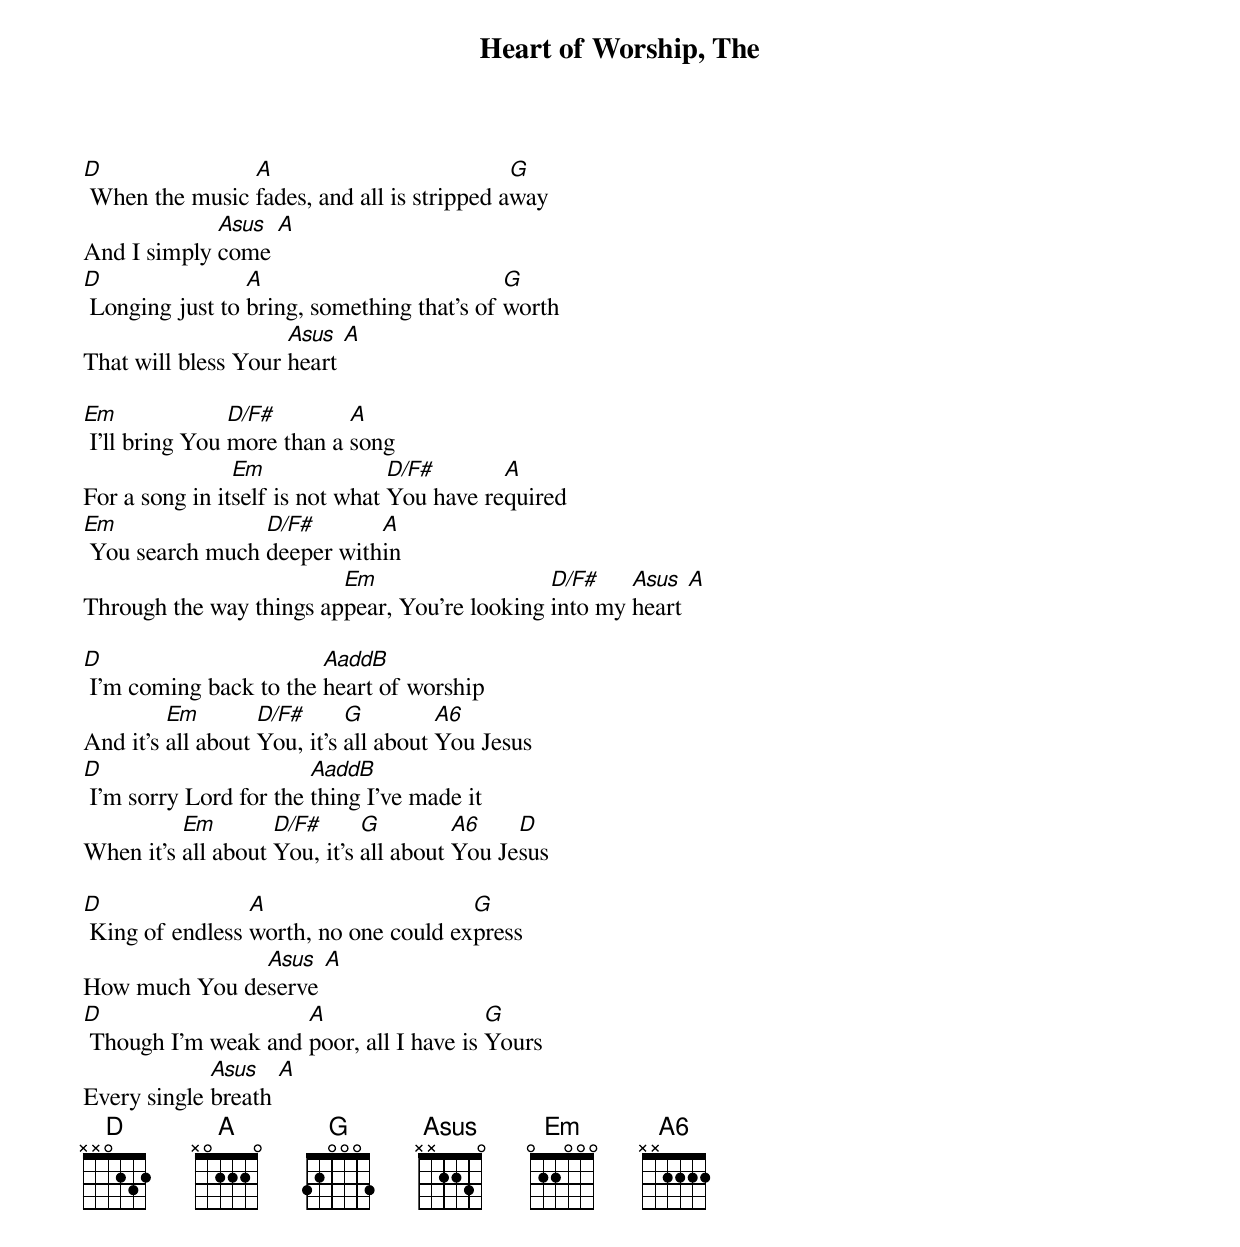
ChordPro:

{title: Heart of Worship, The}
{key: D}
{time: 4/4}
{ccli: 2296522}
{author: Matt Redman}
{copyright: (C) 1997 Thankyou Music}

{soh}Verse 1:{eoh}
[D] When the music [A]fades, and all is stripped a[G]way
And I simply [Asus]come [A]
[D] Longing just to [A]bring, something that's of [G]worth
That will bless Your [Asus]heart [A]

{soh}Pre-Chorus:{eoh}
[Em] I'll bring You [D/F#]more than a [A]song
For a song in it[Em]self is not what [D/F#]You have re[A]quired
[Em] You search much [D/F#]deeper with[A]in
Through the way things ap[Em]pear, You're looking [D/F#]into my [Asus]heart [A]

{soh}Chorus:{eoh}
[D] I'm coming back to the [AaddB]heart of worship
And it's [Em]all about [D/F#]You, it's [G]all about [A6]You Jesus
[D] I'm sorry Lord for the [AaddB]thing I've made it
When it's [Em]all about [D/F#]You, it's [G]all about [A6]You Je[D]sus

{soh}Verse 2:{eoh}
[D] King of endless [A]worth, no one could ex[G]press
How much You de[Asus]serve [A]
[D] Though I'm weak and [A]poor, all I have is [G]Yours
Every single [Asus]breath [A]
